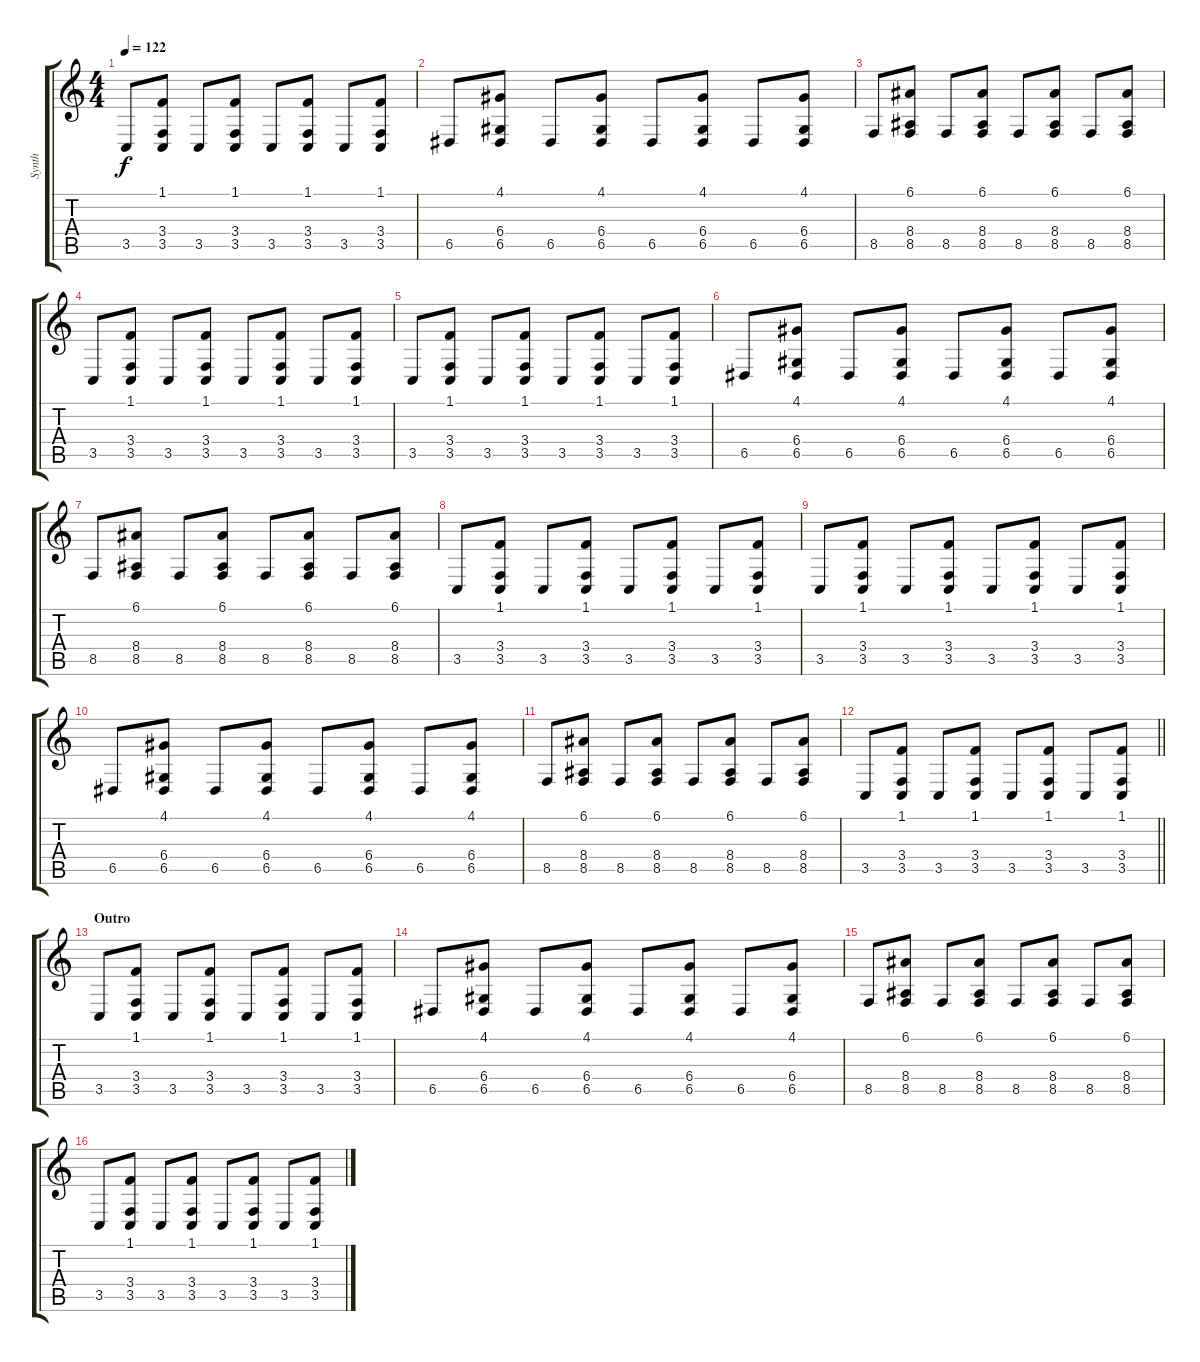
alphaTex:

\track ("Synth" "Synth") {instrument lead2sawtooth}
\staff {score tabs}
\tuning (E4 B3 G3 D3 A2 E2) {hide}
\ts (4 4)
\tempo 122
\clef g2
\ks c
3.5.8{dy f} (1.1 3.4 3.5).8 3.5.8 (1.1 3.4 3.5).8 3.5.8 (1.1 3.4 3.5).8 3.5.8 (1.1 3.4 3.5).8 |
6.5.8 (4.1 6.4 6.5).8 6.5.8 (4.1 6.4 6.5).8 6.5.8 (4.1 6.4 6.5).8 6.5.8 (4.1 6.4 6.5).8 |
8.5.8 (6.1 8.4 8.5).8 8.5.8 (6.1 8.4 8.5).8 8.5.8 (6.1 8.4 8.5).8 8.5.8 (6.1 8.4 8.5).8 |
3.5.8 (1.1 3.4 3.5).8 3.5.8 (1.1 3.4 3.5).8 3.5.8 (1.1 3.4 3.5).8 3.5.8 (1.1 3.4 3.5).8 |
3.5.8 (1.1 3.4 3.5).8 3.5.8 (1.1 3.4 3.5).8 3.5.8 (1.1 3.4 3.5).8 3.5.8 (1.1 3.4 3.5).8 |
6.5.8 (4.1 6.4 6.5).8 6.5.8 (4.1 6.4 6.5).8 6.5.8 (4.1 6.4 6.5).8 6.5.8 (4.1 6.4 6.5).8 |
8.5.8 (6.1 8.4 8.5).8 8.5.8 (6.1 8.4 8.5).8 8.5.8 (6.1 8.4 8.5).8 8.5.8 (6.1 8.4 8.5).8 |
3.5.8 (1.1 3.4 3.5).8 3.5.8 (1.1 3.4 3.5).8 3.5.8 (1.1 3.4 3.5).8 3.5.8 (1.1 3.4 3.5).8 |
3.5.8 (1.1 3.4 3.5).8 3.5.8 (1.1 3.4 3.5).8 3.5.8 (1.1 3.4 3.5).8 3.5.8 (1.1 3.4 3.5).8 |
6.5.8 (4.1 6.4 6.5).8 6.5.8 (4.1 6.4 6.5).8 6.5.8 (4.1 6.4 6.5).8 6.5.8 (4.1 6.4 6.5).8 |
8.5.8 (6.1 8.4 8.5).8 8.5.8 (6.1 8.4 8.5).8 8.5.8 (6.1 8.4 8.5).8 8.5.8 (6.1 8.4 8.5).8 |
\barLineRight lightlight
3.5.8 (1.1 3.4 3.5).8 3.5.8 (1.1 3.4 3.5).8 3.5.8 (1.1 3.4 3.5).8 3.5.8 (1.1 3.4 3.5).8 |
\section ("" "Outro")
3.5.8 (1.1 3.4 3.5).8 3.5.8 (1.1 3.4 3.5).8 3.5.8 (1.1 3.4 3.5).8 3.5.8 (1.1 3.4 3.5).8 |
6.5.8 (4.1 6.4 6.5).8 6.5.8 (4.1 6.4 6.5).8 6.5.8 (4.1 6.4 6.5).8 6.5.8 (4.1 6.4 6.5).8 |
8.5.8 (6.1 8.4 8.5).8 8.5.8 (6.1 8.4 8.5).8 8.5.8 (6.1 8.4 8.5).8 8.5.8 (6.1 8.4 8.5).8 |
3.5.8 (1.1 3.4 3.5).8 3.5.8 (1.1 3.4 3.5).8 3.5.8 (1.1 3.4 3.5).8 3.5.8 (1.1 3.4 3.5).8
